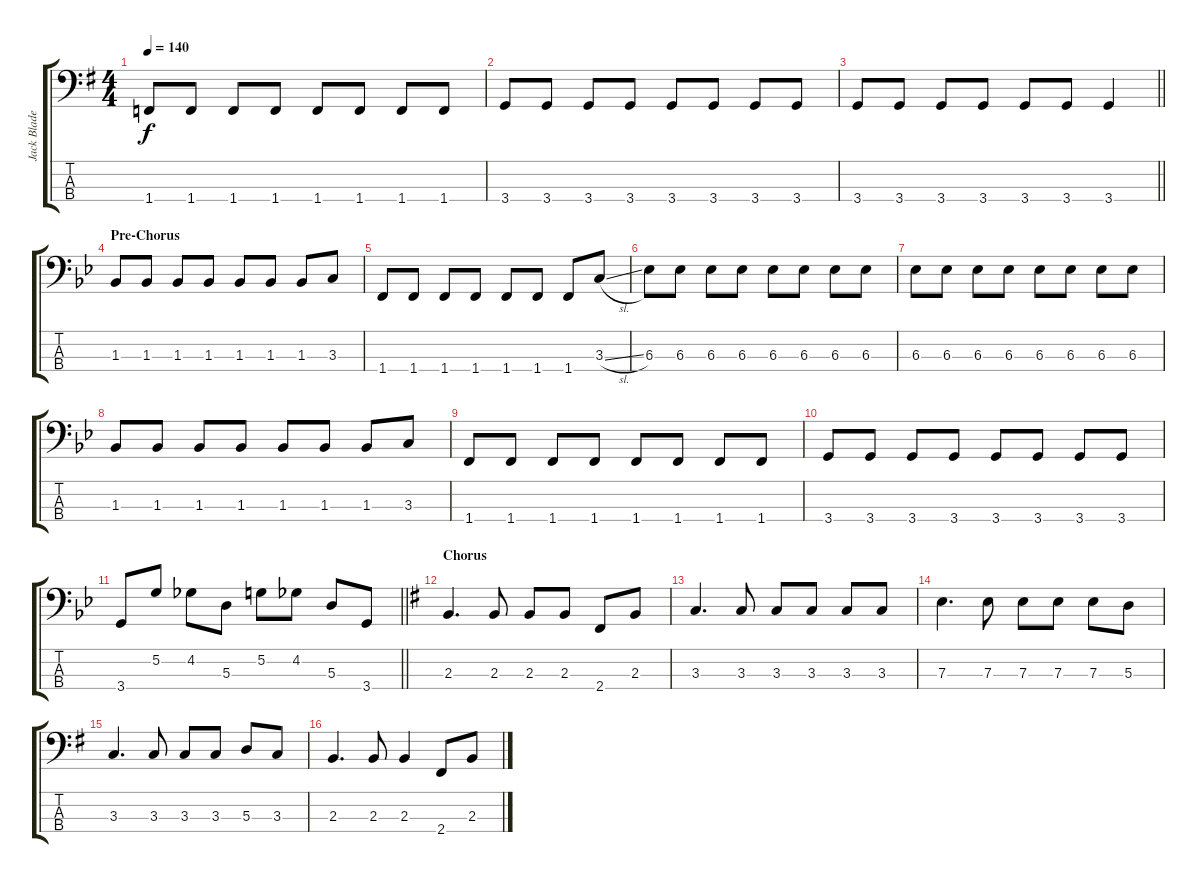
\track ("Jack Blades" "Jack Blade") {instrument electricbasspick}
\staff {score tabs}
\tuning (G2 D2 A1 E1) {hide}
\ts (4 4)
\tempo 140
\clef f4
\ks g
1.4.8{dy f} 1.4.8 1.4.8 1.4.8 1.4.8 1.4.8 1.4.8 1.4.8 |
3.4.8 3.4.8 3.4.8 3.4.8 3.4.8 3.4.8 3.4.8 3.4.8 |
\barLineRight lightlight
3.4.8 3.4.8 3.4.8 3.4.8 3.4.8 3.4.8 3.4.4 |
\section ("" "Pre-Chorus")
\ks bb
1.3.8 1.3.8 1.3.8 1.3.8 1.3.8 1.3.8 1.3.8 3.3.8 |
1.4.8 1.4.8 1.4.8 1.4.8 1.4.8 1.4.8 1.4.8 3.3{sl}.8 |
6.3.8 6.3.8 6.3.8 6.3.8 6.3.8 6.3.8 6.3.8 6.3.8 |
6.3.8 6.3.8 6.3.8 6.3.8 6.3.8 6.3.8 6.3.8 6.3.8 |
1.3.8 1.3.8 1.3.8 1.3.8 1.3.8 1.3.8 1.3.8 3.3.8 |
1.4.8 1.4.8 1.4.8 1.4.8 1.4.8 1.4.8 1.4.8 1.4.8 |
3.4.8 3.4.8 3.4.8 3.4.8 3.4.8 3.4.8 3.4.8 3.4.8 |
\barLineRight lightlight
3.4.8 5.2.8 4.2.8 5.3.8 5.2.8 4.2.8 5.3.8 3.4.8 |
\section ("" "Chorus")
\ks g
2.3.4{d} 2.3.8 2.3.8 2.3.8 2.4.8 2.3.8 |
3.3.4{d} 3.3.8 3.3.8 3.3.8 3.3.8 3.3.8 |
7.3.4{d} 7.3.8 7.3.8 7.3.8 7.3.8 5.3.8 |
3.3.4{d} 3.3.8 3.3.8 3.3.8 5.3.8 3.3.8 |
2.3.4{d} 2.3.8 2.3.4 2.4.8 2.3.8
